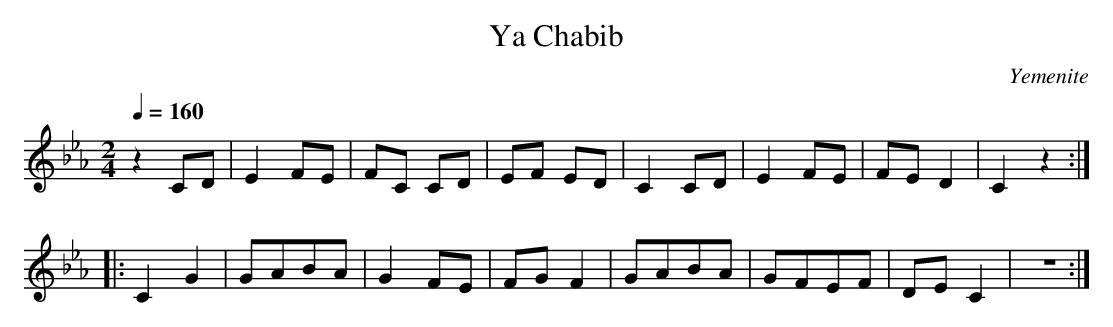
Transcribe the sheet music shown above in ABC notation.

X:1
T: Ya Chabib
O: Yemenite
M: 2/4
L: 1/8
Q: 1/4=160
K: Cm
 z2 CD | E2 FE |FC CD | EF ED |\
 C2 CD |E2 FE  |FE D2 |C2 z2 ::
 C2G2  |GABA   |G2FE  |FGF2   |\
 GABA  |GFEF   |DEC2  |z4     :|
